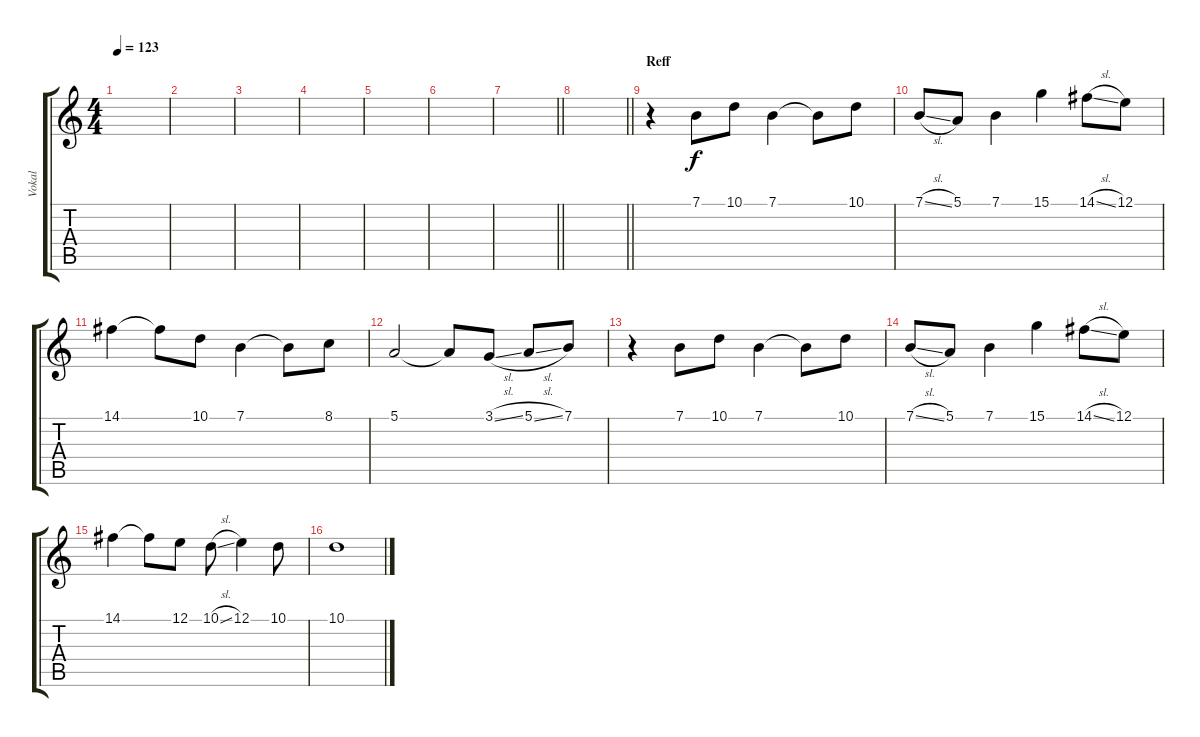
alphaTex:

\track ("Vokal" "Vokal") {instrument clarinet}
\staff {score tabs}
\tuning (E4 B3 G3 D3 A2 E2) {hide}
\ts (4 4)
\tempo 123
\clef g2
\ks c
|
|
|
|
|
|
\barLineRight lightlight
|
\section ("" "")
\barLineRight lightlight
|
\section ("" "Reff")
r.4 7.1.8 10.1.8 7.1.4 7.1{t}.8 10.1.8 |
7.1{sl}.8 5.1.8 7.1.4 15.1.4 14.1{sl}.8 12.1.8 |
14.1.4 14.1{t}.8 10.1.8 7.1.4 7.1{t}.8 8.1.8 |
5.1.2 5.1{t}.8 3.1{sl}.8 5.1{sl}.8 7.1.8 |
r.4 7.1.8 10.1.8 7.1.4 7.1{t}.8 10.1.8 |
7.1{sl}.8 5.1.8 7.1.4 15.1.4 14.1{sl}.8 12.1.8 |
14.1.4 14.1{t}.8 12.1.8 10.1{sl}.8 12.1.4 10.1.8 |
10.1.1
